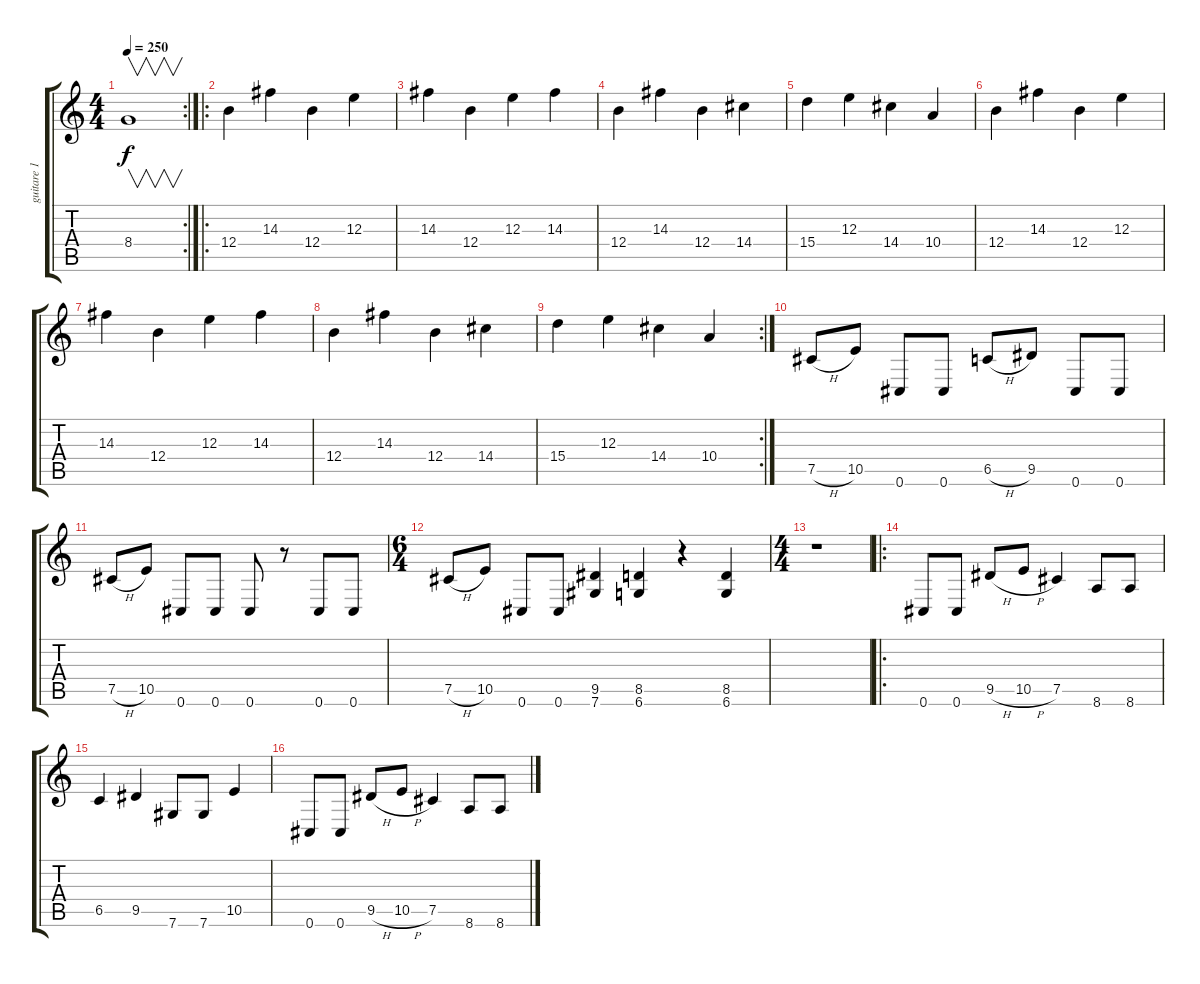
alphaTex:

\track ("guitare 1" "guitare 1") {instrument distortionguitar}
\staff {score tabs}
\tuning (Db4 Ab3 E3 B2 Gb2 Db2) {hide}
\rc 2
\ts (4 4)
\tempo 250
\clef g2
\ks c
8.4{t}.1{v dy f} |
\ro
12.4.4 14.3.4 12.4.4 12.3.4 |
14.3.4 12.4.4 12.3.4 14.3.4 |
12.4.4 14.3.4 12.4.4 14.4.4 |
15.4.4 12.3.4 14.4.4 10.4.4 |
12.4.4 14.3.4 12.4.4 12.3.4 |
14.3.4 12.4.4 12.3.4 14.3.4 |
12.4.4 14.3.4 12.4.4 14.4.4 |
\rc 2
15.4.4 12.3.4 14.4.4 10.4.4 |
7.5{h}.8 10.5.8 0.6.8 0.6.8 6.5{h}.8 9.5.8 0.6.8 0.6.8 |
7.5{h}.8 10.5.8 0.6.8 0.6.8 0.6.8 r.8 0.6.8 0.6.8 |
\ts (6 4)
7.5{h}.8 10.5.8 0.6.8 0.6.8 (9.5 7.6).4 (8.5 6.6).4 r.4 (8.5 6.6).4 |
\ts (4 4)
r.1 |
\ro
0.6.8 0.6.8 9.5{h}.8 10.5{h}.8 7.5.4 8.6.8 8.6.8 |
6.5.4 9.5.4 7.6.8 7.6.8 10.5.4 |
0.6.8 0.6.8 9.5{h}.8 10.5{h}.8 7.5.4 8.6.8 8.6.8
